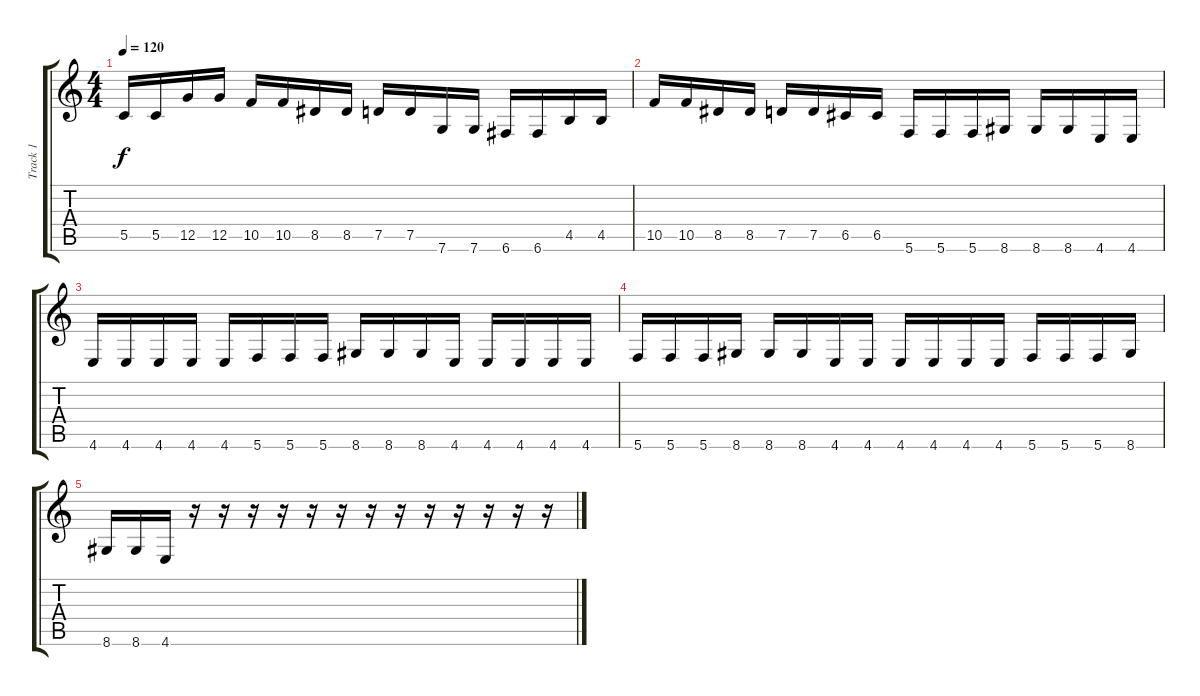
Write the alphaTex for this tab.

\track ("Track 1" "Track 1") {instrument distortionguitar}
\staff {score tabs}
\tuning (D4 A3 F3 C3 G2 C2) {hide}
\ts (4 4)
\tempo 120
\clef g2
\ks c
5.5.16{dy f} 5.5.16 12.5.16 12.5.16 10.5.16 10.5.16 8.5.16 8.5.16 7.5.16 7.5.16 7.6.16 7.6.16 6.6.16 6.6.16 4.5.16 4.5.16 |
10.5.16 10.5.16 8.5.16 8.5.16 7.5.16 7.5.16 6.5.16 6.5.16 5.6.16 5.6.16 5.6.16 8.6.16 8.6.16 8.6.16 4.6.16 4.6.16 |
4.6.16 4.6.16 4.6.16 4.6.16 4.6.16 5.6.16 5.6.16 5.6.16 8.6.16 8.6.16 8.6.16 4.6.16 4.6.16 4.6.16 4.6.16 4.6.16 |
5.6.16 5.6.16 5.6.16 8.6.16 8.6.16 8.6.16 4.6.16 4.6.16 4.6.16 4.6.16 4.6.16 4.6.16 5.6.16 5.6.16 5.6.16 8.6.16 |
8.6.16 8.6.16 4.6.16 r.16 r.16 r.16 r.16 r.16 r.16 r.16 r.16 r.16 r.16 r.16 r.16 r.16
